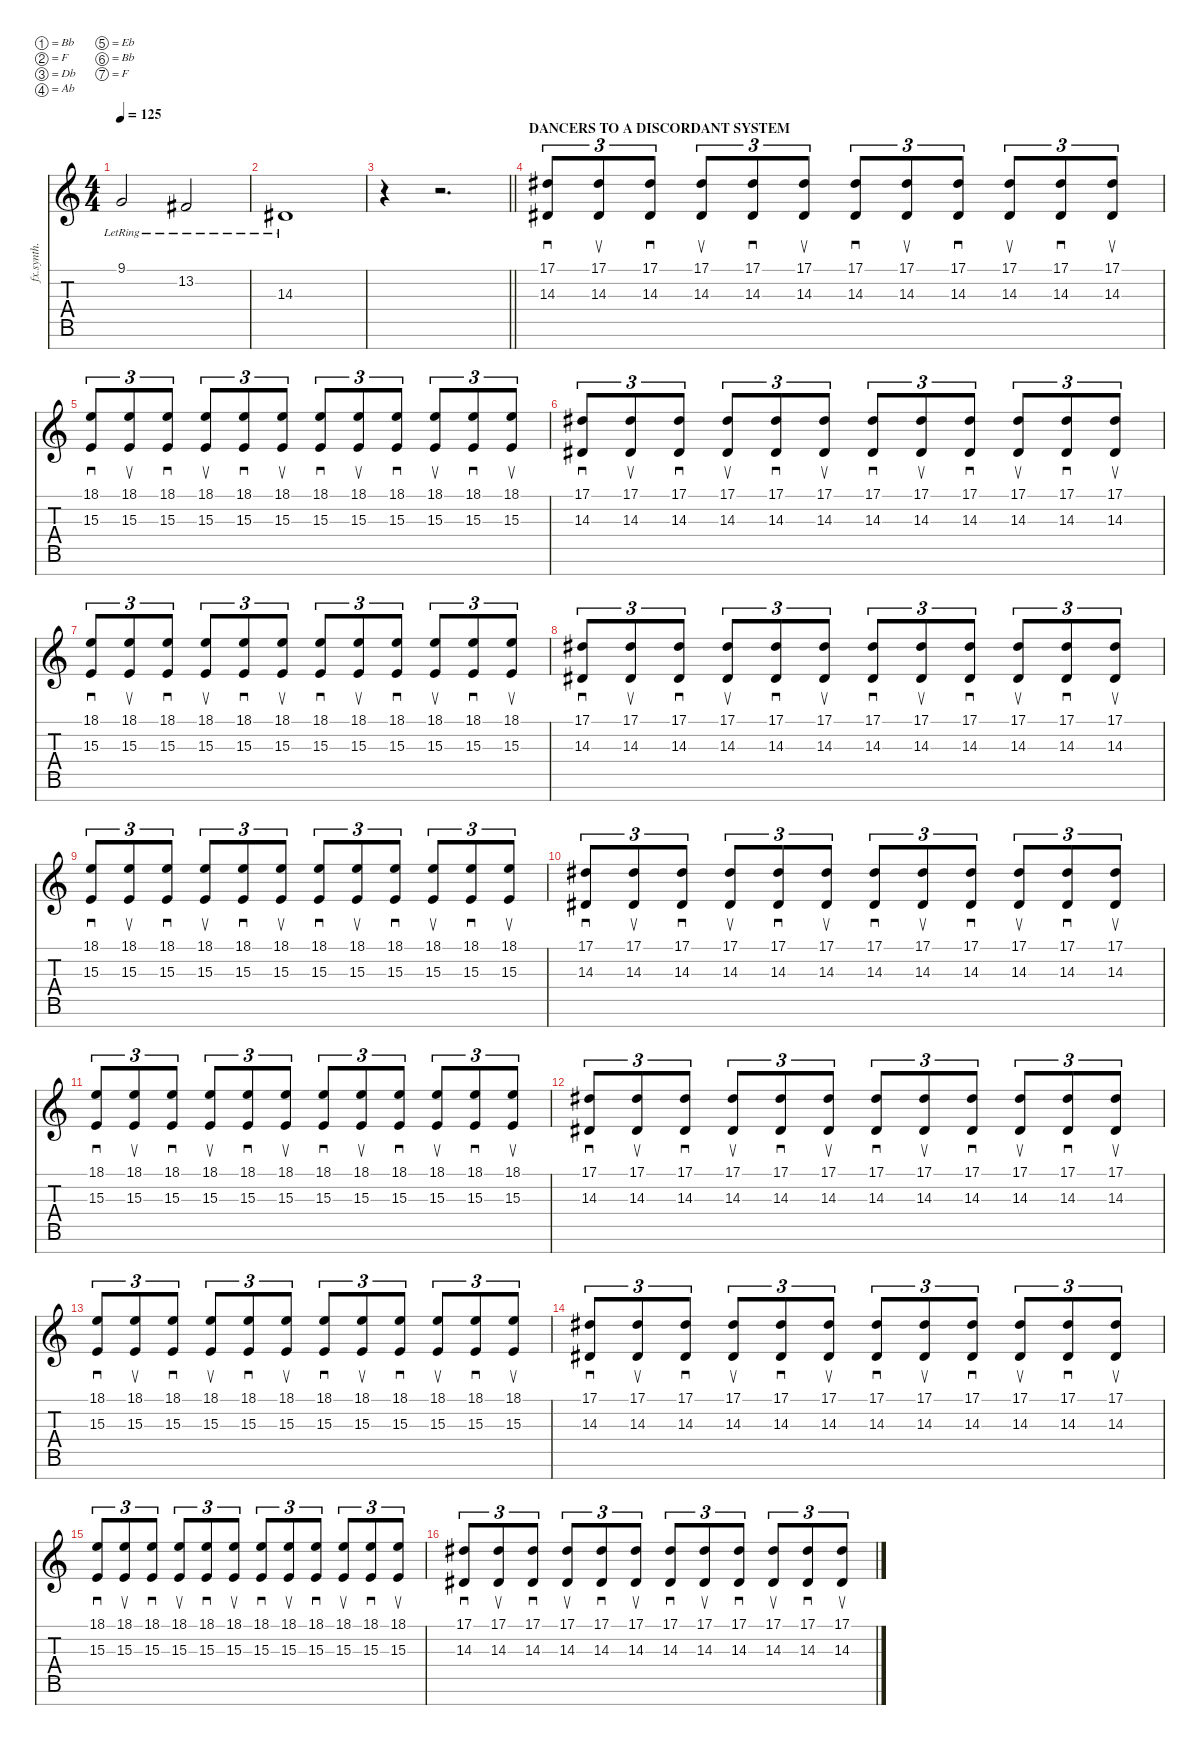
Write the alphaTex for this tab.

\defaultSystemsLayout 4
\hideDynamics
\bracketExtendMode nobrackets
\track ("FX" "fx.synth.") {instrument fx6goblins}
\staff {score tabs}
\tuning (Bb3 F3 Db3 Ab2 Eb2 Bb1 F1)
\ts (4 4)
\tempo 125
\clef g2
\ks c
9.1{lr}.2{dy f} 13.2{lr acc #}.2 |
14.3{lr acc #}.1 |
\barLineRight lightlight
r.4 r.2{d} |
\section ("" "DANCERS TO A DISCORDANT SYSTEM")
(17.1{acc #} 14.3{acc #}).8{sd tu (3 2)} (17.1{acc #} 14.3{acc #}).8{su tu (3 2)} (17.1{acc #} 14.3{acc #}).8{sd tu (3 2)} (17.1{acc #} 14.3{acc #}).8{su tu (3 2)} (17.1{acc #} 14.3{acc #}).8{sd tu (3 2)} (17.1{acc #} 14.3{acc #}).8{su tu (3 2)} (17.1{acc #} 14.3{acc #}).8{sd tu (3 2)} (17.1{acc #} 14.3{acc #}).8{su tu (3 2)} (17.1{acc #} 14.3{acc #}).8{sd tu (3 2)} (17.1{acc #} 14.3{acc #}).8{su tu (3 2)} (17.1{acc #} 14.3{acc #}).8{sd tu (3 2)} (17.1{acc #} 14.3{acc #}).8{su tu (3 2)} |
(18.1 15.3).8{sd tu (3 2)} (18.1 15.3).8{su tu (3 2)} (18.1 15.3).8{sd tu (3 2)} (18.1 15.3).8{su tu (3 2)} (18.1 15.3).8{sd tu (3 2)} (18.1 15.3).8{su tu (3 2)} (18.1 15.3).8{sd tu (3 2)} (18.1 15.3).8{su tu (3 2)} (18.1 15.3).8{sd tu (3 2)} (18.1 15.3).8{su tu (3 2)} (18.1 15.3).8{sd tu (3 2)} (18.1 15.3).8{su tu (3 2)} |
(17.1{acc #} 14.3{acc #}).8{sd tu (3 2)} (17.1{acc #} 14.3{acc #}).8{su tu (3 2)} (17.1{acc #} 14.3{acc #}).8{sd tu (3 2)} (17.1{acc #} 14.3{acc #}).8{su tu (3 2)} (17.1{acc #} 14.3{acc #}).8{sd tu (3 2)} (17.1{acc #} 14.3{acc #}).8{su tu (3 2)} (17.1{acc #} 14.3{acc #}).8{sd tu (3 2)} (17.1{acc #} 14.3{acc #}).8{su tu (3 2)} (17.1{acc #} 14.3{acc #}).8{sd tu (3 2)} (17.1{acc #} 14.3{acc #}).8{su tu (3 2)} (17.1{acc #} 14.3{acc #}).8{sd tu (3 2)} (17.1{acc #} 14.3{acc #}).8{su tu (3 2)} |
(18.1 15.3).8{sd tu (3 2)} (18.1 15.3).8{su tu (3 2)} (18.1 15.3).8{sd tu (3 2)} (18.1 15.3).8{su tu (3 2)} (18.1 15.3).8{sd tu (3 2)} (18.1 15.3).8{su tu (3 2)} (18.1 15.3).8{sd tu (3 2)} (18.1 15.3).8{su tu (3 2)} (18.1 15.3).8{sd tu (3 2)} (18.1 15.3).8{su tu (3 2)} (18.1 15.3).8{sd tu (3 2)} (18.1 15.3).8{su tu (3 2)} |
(17.1{acc #} 14.3{acc #}).8{sd tu (3 2)} (17.1{acc #} 14.3{acc #}).8{su tu (3 2)} (17.1{acc #} 14.3{acc #}).8{sd tu (3 2)} (17.1{acc #} 14.3{acc #}).8{su tu (3 2)} (17.1{acc #} 14.3{acc #}).8{sd tu (3 2)} (17.1{acc #} 14.3{acc #}).8{su tu (3 2)} (17.1{acc #} 14.3{acc #}).8{sd tu (3 2)} (17.1{acc #} 14.3{acc #}).8{su tu (3 2)} (17.1{acc #} 14.3{acc #}).8{sd tu (3 2)} (17.1{acc #} 14.3{acc #}).8{su tu (3 2)} (17.1{acc #} 14.3{acc #}).8{sd tu (3 2)} (17.1{acc #} 14.3{acc #}).8{su tu (3 2)} |
(18.1 15.3).8{sd tu (3 2)} (18.1 15.3).8{su tu (3 2)} (18.1 15.3).8{sd tu (3 2)} (18.1 15.3).8{su tu (3 2)} (18.1 15.3).8{sd tu (3 2)} (18.1 15.3).8{su tu (3 2)} (18.1 15.3).8{sd tu (3 2)} (18.1 15.3).8{su tu (3 2)} (18.1 15.3).8{sd tu (3 2)} (18.1 15.3).8{su tu (3 2)} (18.1 15.3).8{sd tu (3 2)} (18.1 15.3).8{su tu (3 2)} |
(17.1{acc #} 14.3{acc #}).8{sd tu (3 2)} (17.1{acc #} 14.3{acc #}).8{su tu (3 2)} (17.1{acc #} 14.3{acc #}).8{sd tu (3 2)} (17.1{acc #} 14.3{acc #}).8{su tu (3 2)} (17.1{acc #} 14.3{acc #}).8{sd tu (3 2)} (17.1{acc #} 14.3{acc #}).8{su tu (3 2)} (17.1{acc #} 14.3{acc #}).8{sd tu (3 2)} (17.1{acc #} 14.3{acc #}).8{su tu (3 2)} (17.1{acc #} 14.3{acc #}).8{sd tu (3 2)} (17.1{acc #} 14.3{acc #}).8{su tu (3 2)} (17.1{acc #} 14.3{acc #}).8{sd tu (3 2)} (17.1{acc #} 14.3{acc #}).8{su tu (3 2)} |
(18.1 15.3).8{sd tu (3 2)} (18.1 15.3).8{su tu (3 2)} (18.1 15.3).8{sd tu (3 2)} (18.1 15.3).8{su tu (3 2)} (18.1 15.3).8{sd tu (3 2)} (18.1 15.3).8{su tu (3 2)} (18.1 15.3).8{sd tu (3 2)} (18.1 15.3).8{su tu (3 2)} (18.1 15.3).8{sd tu (3 2)} (18.1 15.3).8{su tu (3 2)} (18.1 15.3).8{sd tu (3 2)} (18.1 15.3).8{su tu (3 2)} |
(17.1{acc #} 14.3{acc #}).8{sd tu (3 2)} (17.1{acc #} 14.3{acc #}).8{su tu (3 2)} (17.1{acc #} 14.3{acc #}).8{sd tu (3 2)} (17.1{acc #} 14.3{acc #}).8{su tu (3 2)} (17.1{acc #} 14.3{acc #}).8{sd tu (3 2)} (17.1{acc #} 14.3{acc #}).8{su tu (3 2)} (17.1{acc #} 14.3{acc #}).8{sd tu (3 2)} (17.1{acc #} 14.3{acc #}).8{su tu (3 2)} (17.1{acc #} 14.3{acc #}).8{sd tu (3 2)} (17.1{acc #} 14.3{acc #}).8{su tu (3 2)} (17.1{acc #} 14.3{acc #}).8{sd tu (3 2)} (17.1{acc #} 14.3{acc #}).8{su tu (3 2)} |
(18.1 15.3).8{sd tu (3 2)} (18.1 15.3).8{su tu (3 2)} (18.1 15.3).8{sd tu (3 2)} (18.1 15.3).8{su tu (3 2)} (18.1 15.3).8{sd tu (3 2)} (18.1 15.3).8{su tu (3 2)} (18.1 15.3).8{sd tu (3 2)} (18.1 15.3).8{su tu (3 2)} (18.1 15.3).8{sd tu (3 2)} (18.1 15.3).8{su tu (3 2)} (18.1 15.3).8{sd tu (3 2)} (18.1 15.3).8{su tu (3 2)} |
(17.1{acc #} 14.3{acc #}).8{sd tu (3 2)} (17.1{acc #} 14.3{acc #}).8{su tu (3 2)} (17.1{acc #} 14.3{acc #}).8{sd tu (3 2)} (17.1{acc #} 14.3{acc #}).8{su tu (3 2)} (17.1{acc #} 14.3{acc #}).8{sd tu (3 2)} (17.1{acc #} 14.3{acc #}).8{su tu (3 2)} (17.1{acc #} 14.3{acc #}).8{sd tu (3 2)} (17.1{acc #} 14.3{acc #}).8{su tu (3 2)} (17.1{acc #} 14.3{acc #}).8{sd tu (3 2)} (17.1{acc #} 14.3{acc #}).8{su tu (3 2)} (17.1{acc #} 14.3{acc #}).8{sd tu (3 2)} (17.1{acc #} 14.3{acc #}).8{su tu (3 2)} |
(18.1 15.3).8{sd tu (3 2)} (18.1 15.3).8{su tu (3 2)} (18.1 15.3).8{sd tu (3 2)} (18.1 15.3).8{su tu (3 2)} (18.1 15.3).8{sd tu (3 2)} (18.1 15.3).8{su tu (3 2)} (18.1 15.3).8{sd tu (3 2)} (18.1 15.3).8{su tu (3 2)} (18.1 15.3).8{sd tu (3 2)} (18.1 15.3).8{su tu (3 2)} (18.1 15.3).8{sd tu (3 2)} (18.1 15.3).8{su tu (3 2)} |
(17.1{acc #} 14.3{acc #}).8{sd tu (3 2)} (17.1{acc #} 14.3{acc #}).8{su tu (3 2)} (17.1{acc #} 14.3{acc #}).8{sd tu (3 2)} (17.1{acc #} 14.3{acc #}).8{su tu (3 2)} (17.1{acc #} 14.3{acc #}).8{sd tu (3 2)} (17.1{acc #} 14.3{acc #}).8{su tu (3 2)} (17.1{acc #} 14.3{acc #}).8{sd tu (3 2)} (17.1{acc #} 14.3{acc #}).8{su tu (3 2)} (17.1{acc #} 14.3{acc #}).8{sd tu (3 2)} (17.1{acc #} 14.3{acc #}).8{su tu (3 2)} (17.1{acc #} 14.3{acc #}).8{sd tu (3 2)} (17.1{acc #} 14.3{acc #}).8{su tu (3 2)}
